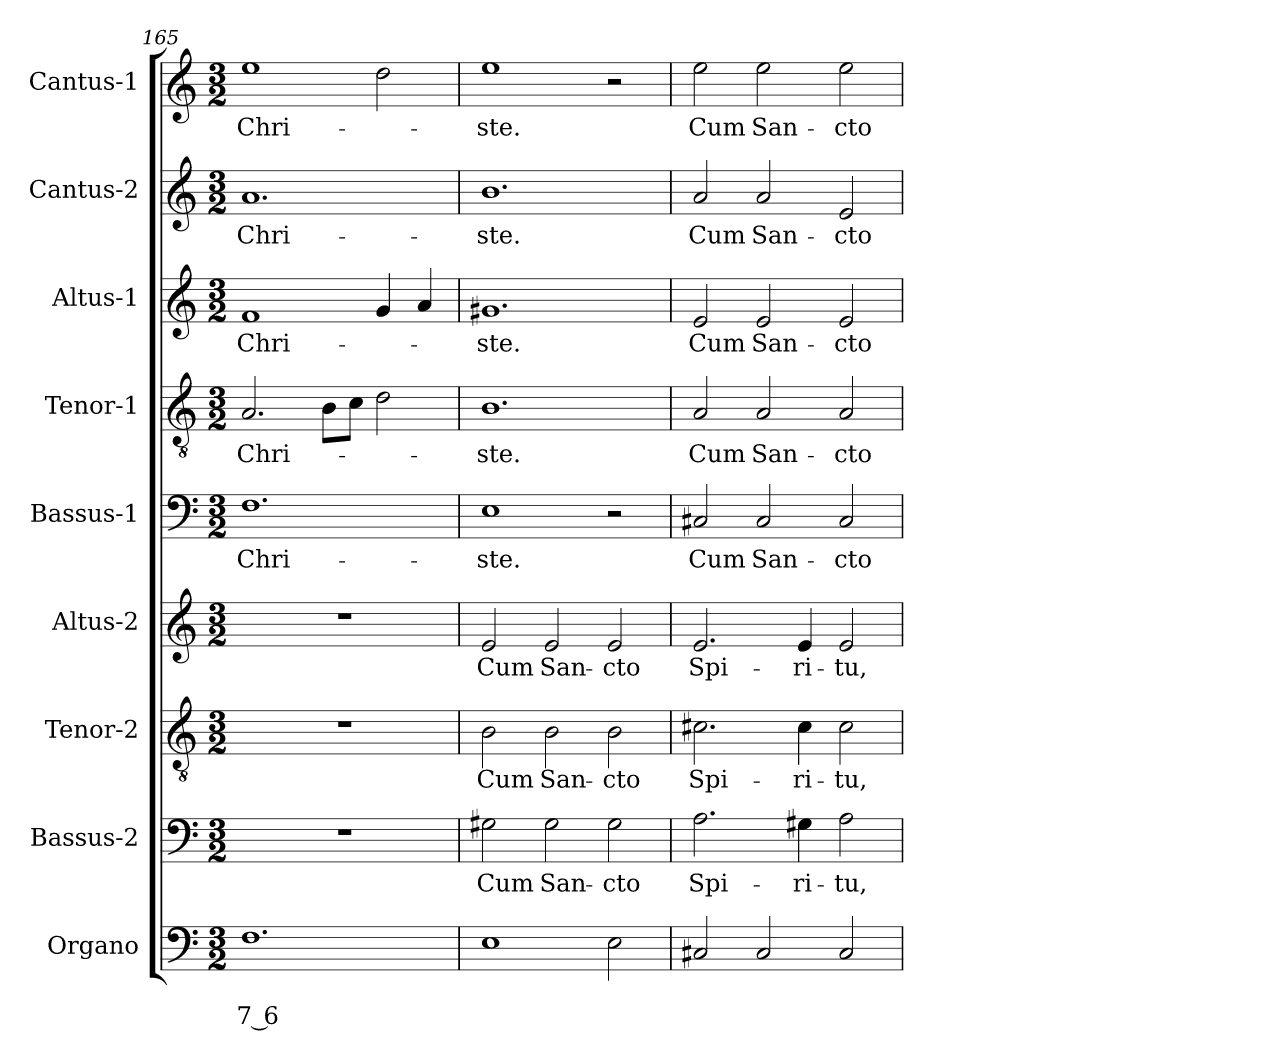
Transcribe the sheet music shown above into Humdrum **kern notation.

**kern	**text	**text	**kern	**text	**kern	**text	**kern	**text	**kern	**text	**kern	**text	**kern	**text	**kern	**text	**kern	**text
*part9	*part9	*part9	*part8	*part8	*part7	*part7	*part6	*part6	*part5	*part5	*part4	*part4	*part3	*part3	*part2	*part2	*part1	*part1
*staff9	*staff9	*staff9	*staff8	*staff8	*staff7	*staff7	*staff6	*staff6	*staff5	*staff5	*staff4	*staff4	*staff3	*staff3	*staff2	*staff2	*staff1	*staff1
*I"Organo	*	*	*I"Bassus-2	*	*I"Tenor-2	*	*I"Altus-2	*	*I"Bassus-1	*	*I"Tenor-1	*	*I"Altus-1	*	*I"Cantus-2	*	*I"Cantus-1	*
*I'Og	*	*	*I'B2	*	*	*	*I'A2	*	*I'B1	*	*I'T1	*	*I'A1	*	*I'C2	*	*I'C1	*
*clefF4	*	*	*clefF4	*	*clefGv2	*	*clefG2	*	*clefF4	*	*clefGv2	*	*clefG2	*	*clefG2	*	*clefG2	*
*k[]	*	*	*k[]	*	*k[]	*	*k[]	*	*k[]	*	*k[]	*	*k[]	*	*k[]	*	*k[]	*
*C:	*	*	*C:	*	*C:	*	*C:	*	*C:	*	*C:	*	*C:	*	*C:	*	*C:	*
*M3/2	*	*	*M3/2	*	*M3/2	*	*M3/2	*	*M3/2	*	*M3/2	*	*M3/2	*	*M3/2	*	*M3/2	*
=165	=165	=165	=165	=165	=165	=165	=165	=165	=165	=165	=165	=165	=165	=165	=165	=165	=165	=165
!	!	!LO:LY:b	!	!	!	!	!	!	!	!	!	!	!	!	!	!	!	!
!	!	!	!	!	!	!	!	!	!	!LO:LY:b	!	!	!	!	!	!	!	!
!	!	!	!	!	!	!	!	!	!	!	!	!LO:LY:b	!	!	!	!	!	!
!	!	!	!	!	!	!	!	!	!	!	!	!	!	!LO:LY:b	!	!	!	!
!	!	!	!	!	!	!	!	!	!	!	!	!	!	!	!	!LO:LY:b	!	!
!	!	!	!	!	!	!	!	!	!	!	!	!	!	!	!	!	!	!LO:LY:b
1.F	.	7 6	1.r	.	1.r	.	1.r	.	1.F	Chri-	2.A/	Chri-	1f	Chri-	1.a	Chri-	1ee	Chri-
.	.	.	.	.	.	.	.	.	.	.	8B\L	.	.	.	.	.	.	.
.	.	.	.	.	.	.	.	.	.	.	8c\J	.	.	.	.	.	.	.
.	.	.	.	.	.	.	.	.	.	.	2d\	.	4g/	.	.	.	2dd\	.
.	.	.	.	.	.	.	.	.	.	.	.	.	4a/	.	.	.	.	.
!!LO:PB:g=z
=166	=166	=166	=166	=166	=166	=166	=166	=166	=166	=166	=166	=166	=166	=166	=166	=166	=166	=166
!	!	!	!	!LO:LY:b	!	!	!	!	!	!	!	!	!	!	!	!	!	!
!	!	!	!	!	!	!LO:LY:b	!	!	!	!	!	!	!	!	!	!	!	!
!	!	!	!	!	!	!	!	!LO:LY:b	!	!	!	!	!	!	!	!	!	!
!	!	!	!	!	!	!	!	!	!	!LO:LY:b	!	!	!	!	!	!	!	!
!	!	!	!	!	!	!	!	!	!	!	!	!LO:LY:b	!	!	!	!	!	!
!	!	!	!	!	!	!	!	!	!	!	!	!	!	!LO:LY:b	!	!	!	!
!	!	!	!	!	!	!	!	!	!	!	!	!	!	!	!	!LO:LY:b	!	!
!	!	!	!	!	!	!	!	!	!	!	!	!	!	!	!	!	!	!LO:LY:b
1E	.	.	2G#X\	Cum	2B\	Cum	2e/	Cum	1E	-ste.	1.B	-ste.	1.g#X	-ste.	1.b	-ste.	1ee	-ste.
!	!	!	!	!LO:LY:b	!	!	!	!	!	!	!	!	!	!	!	!	!	!
!	!	!	!	!	!	!LO:LY:b	!	!	!	!	!	!	!	!	!	!	!	!
!	!	!	!	!	!	!	!	!LO:LY:b	!	!	!	!	!	!	!	!	!	!
.	.	.	2G#\	San-	2B\	San-	2e/	San-	.	.	.	.	.	.	.	.	.	.
!	!	!	!	!LO:LY:b	!	!	!	!	!	!	!	!	!	!	!	!	!	!
!	!	!	!	!	!	!LO:LY:b	!	!	!	!	!	!	!	!	!	!	!	!
!	!	!	!	!	!	!	!	!LO:LY:b	!	!	!	!	!	!	!	!	!	!
2E\	.	.	2G#\	-cto	2B\	-cto	2e/	-cto	2r	.	.	.	.	.	.	.	2r	.
=167	=167	=167	=167	=167	=167	=167	=167	=167	=167	=167	=167	=167	=167	=167	=167	=167	=167	=167
!	!	!	!	!LO:LY:b	!	!	!	!	!	!	!	!	!	!	!	!	!	!
!	!	!	!	!	!	!LO:LY:b	!	!	!	!	!	!	!	!	!	!	!	!
!	!	!	!	!	!	!	!	!LO:LY:b	!	!	!	!	!	!	!	!	!	!
!	!	!	!	!	!	!	!	!	!	!LO:LY:b	!	!	!	!	!	!	!	!
!	!	!	!	!	!	!	!	!	!	!	!	!LO:LY:b	!	!	!	!	!	!
!	!	!	!	!	!	!	!	!	!	!	!	!	!	!LO:LY:b	!	!	!	!
!	!	!	!	!	!	!	!	!	!	!	!	!	!	!	!	!LO:LY:b	!	!
!	!	!	!	!	!	!	!	!	!	!	!	!	!	!	!	!	!	!LO:LY:b
2C#X/	.	.	2.A\	Spi-	2.c#X\	Spi-	2.e/	Spi-	2C#X/	Cum	2A/	Cum	2e/	Cum	2a/	Cum	2ee\	Cum
!	!	!	!	!	!	!	!	!	!	!LO:LY:b	!	!	!	!	!	!	!	!
!	!	!	!	!	!	!	!	!	!	!	!	!LO:LY:b	!	!	!	!	!	!
!	!	!	!	!	!	!	!	!	!	!	!	!	!	!LO:LY:b	!	!	!	!
!	!	!	!	!	!	!	!	!	!	!	!	!	!	!	!	!LO:LY:b	!	!
!	!	!	!	!	!	!	!	!	!	!	!	!	!	!	!	!	!	!LO:LY:b
2C#/	.	.	.	.	.	.	.	.	2C#/	San-	2A/	San-	2e/	San-	2a/	San-	2ee\	San-
!	!	!	!	!LO:LY:b	!	!	!	!	!	!	!	!	!	!	!	!	!	!
!	!	!	!	!	!	!LO:LY:b	!	!	!	!	!	!	!	!	!	!	!	!
!	!	!	!	!	!	!	!	!LO:LY:b	!	!	!	!	!	!	!	!	!	!
.	.	.	4G#X\	-ri-	4c#\	-ri-	4e/	-ri-	.	.	.	.	.	.	.	.	.	.
!	!	!	!	!LO:LY:b	!	!	!	!	!	!	!	!	!	!	!	!	!	!
!	!	!	!	!	!	!LO:LY:b	!	!	!	!	!	!	!	!	!	!	!	!
!	!	!	!	!	!	!	!	!LO:LY:b	!	!	!	!	!	!	!	!	!	!
!	!	!	!	!	!	!	!	!	!	!LO:LY:b	!	!	!	!	!	!	!	!
!	!	!	!	!	!	!	!	!	!	!	!	!LO:LY:b	!	!	!	!	!	!
!	!	!	!	!	!	!	!	!	!	!	!	!	!	!LO:LY:b	!	!	!	!
!	!	!	!	!	!	!	!	!	!	!	!	!	!	!	!	!LO:LY:b	!	!
!	!	!	!	!	!	!	!	!	!	!	!	!	!	!	!	!	!	!LO:LY:b
2C#/	.	.	2A\	-tu,	2c#\	-tu,	2e/	-tu,	2C#/	-cto	2A/	-cto	2e/	-cto	2e/	-cto	2ee\	-cto
=	=	=	=	=	=	=	=	=	=	=	=	=	=	=	=	=	=	=
*-	*-	*-	*-	*-	*-	*-	*-	*-	*-	*-	*-	*-	*-	*-	*-	*-	*-	*-
